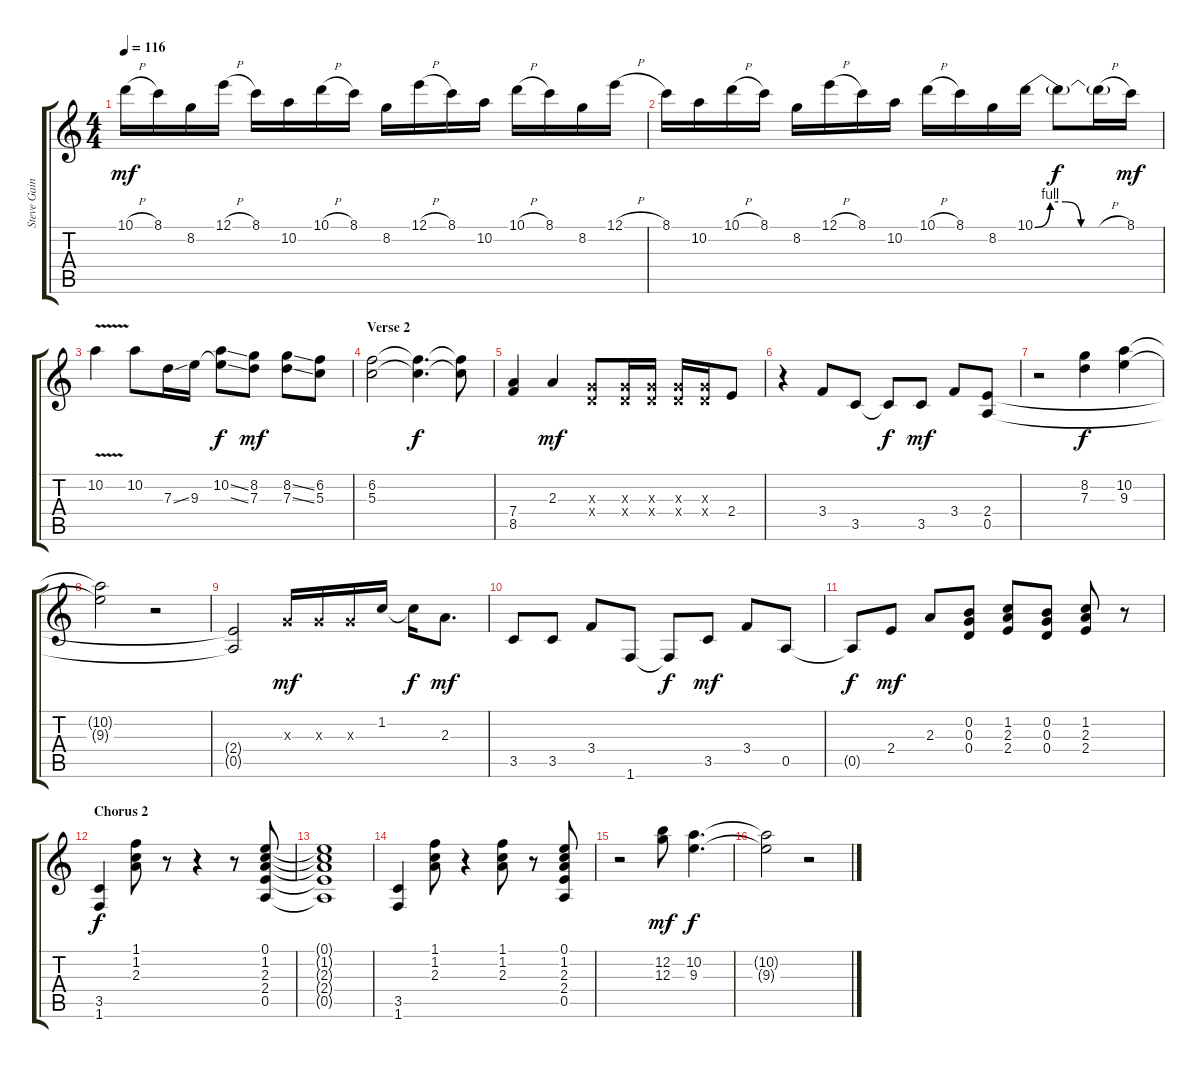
\track ("Steve Gaines" "Steve Gain") {instrument distortionguitar}
\staff {score tabs}
\tuning (E4 B3 G3 D3 A2 E2) {hide}
\ts (4 4)
\tempo 116
\clef g2
\ks c
10.1{h}.16{dy mf} 8.1.16 8.2.16 12.1{h}.16 8.1.16 10.2.16 10.1{h}.16 8.1.16 8.2.16 12.1{h}.16 8.1.16 10.2.16 10.1{h}.16 8.1.16 8.2.16 12.1{h}.16 |
8.1.16 10.2.16 10.1{h}.16 8.1.16 8.2.16 12.1{h}.16 8.1.16 10.2.16 10.1{h}.16 8.1.16 8.2.16 10.1{be (custom 0 0 10 4 20 4 30 0 60 0)}.16 10.1{t}.8{dy f} 10.1{h t}.16 8.1.16{dy mf} |
10.2{v}.4 10.2.8 7.3{ss}.16 9.3.16 (10.2{ss} 9.3{ss t}).8{dy f} (8.2 7.3).8{dy mf} (8.2{ss} 7.3{ss}).8 (6.2 5.3).8 |
\section ("" "Verse 2")
(6.2 5.3).2 (6.2{t} 5.3{t}).4{d dy f} (6.2{t} 5.3{t}).8 |
(7.4 8.5).4 2.3.4{dy mf} (0.3{x} 0.4{x}).8 (0.3{x} 0.4{x}).16 (0.3{x} 0.4{x}).16 (0.3{x} 0.4{x}).16 (0.3{x} 0.4{x}).16 2.4.8 |
r.4 3.4.8 3.5.8 3.5{t}.8{dy f} 3.5.8{dy mf} 3.4.8 (2.4 0.5).8 |
r.2 (8.2 7.3).4{dy f} (10.2 9.3).4 |
(10.2{t} 9.3{t}).2 r.2 |
(2.4{t} 0.5{t}).2 0.3{x}.16{dy mf} 0.3{x}.16 0.3{x}.16 1.2.16 1.2{t}.16{dy f} 2.3.8{d dy mf} |
3.5.8 3.5.8 3.4.8 1.6.8 1.6{t}.8{dy f} 3.5.8{dy mf} 3.4.8 0.5.8 |
0.5{t}.8{dy f} 2.4.8{dy mf} 2.3.8 (0.2 0.3 0.4).8 (1.2 2.3 2.4).8 (0.2 0.3 0.4).8 (1.2 2.3 2.4).8 r.8 |
\section ("" "Chorus 2")
(3.5 1.6).4{dy f} (1.1 1.2 2.3).8 r.8 r.4 r.8 (0.1 1.2 2.3 2.4 0.5).8 |
(0.1{t} 1.2{t} 2.3{t} 2.4{t} 0.5{t}).1 |
(3.5 1.6).4 (1.1 1.2 2.3).8 r.4 (1.1 1.2 2.3).8 r.8 (0.1 1.2 2.3 2.4 0.5).8 |
r.2 (12.2 12.3).8{dy mf} (10.2 9.3).4{d dy f} |
(10.2{t} 9.3{t}).2 r.2
